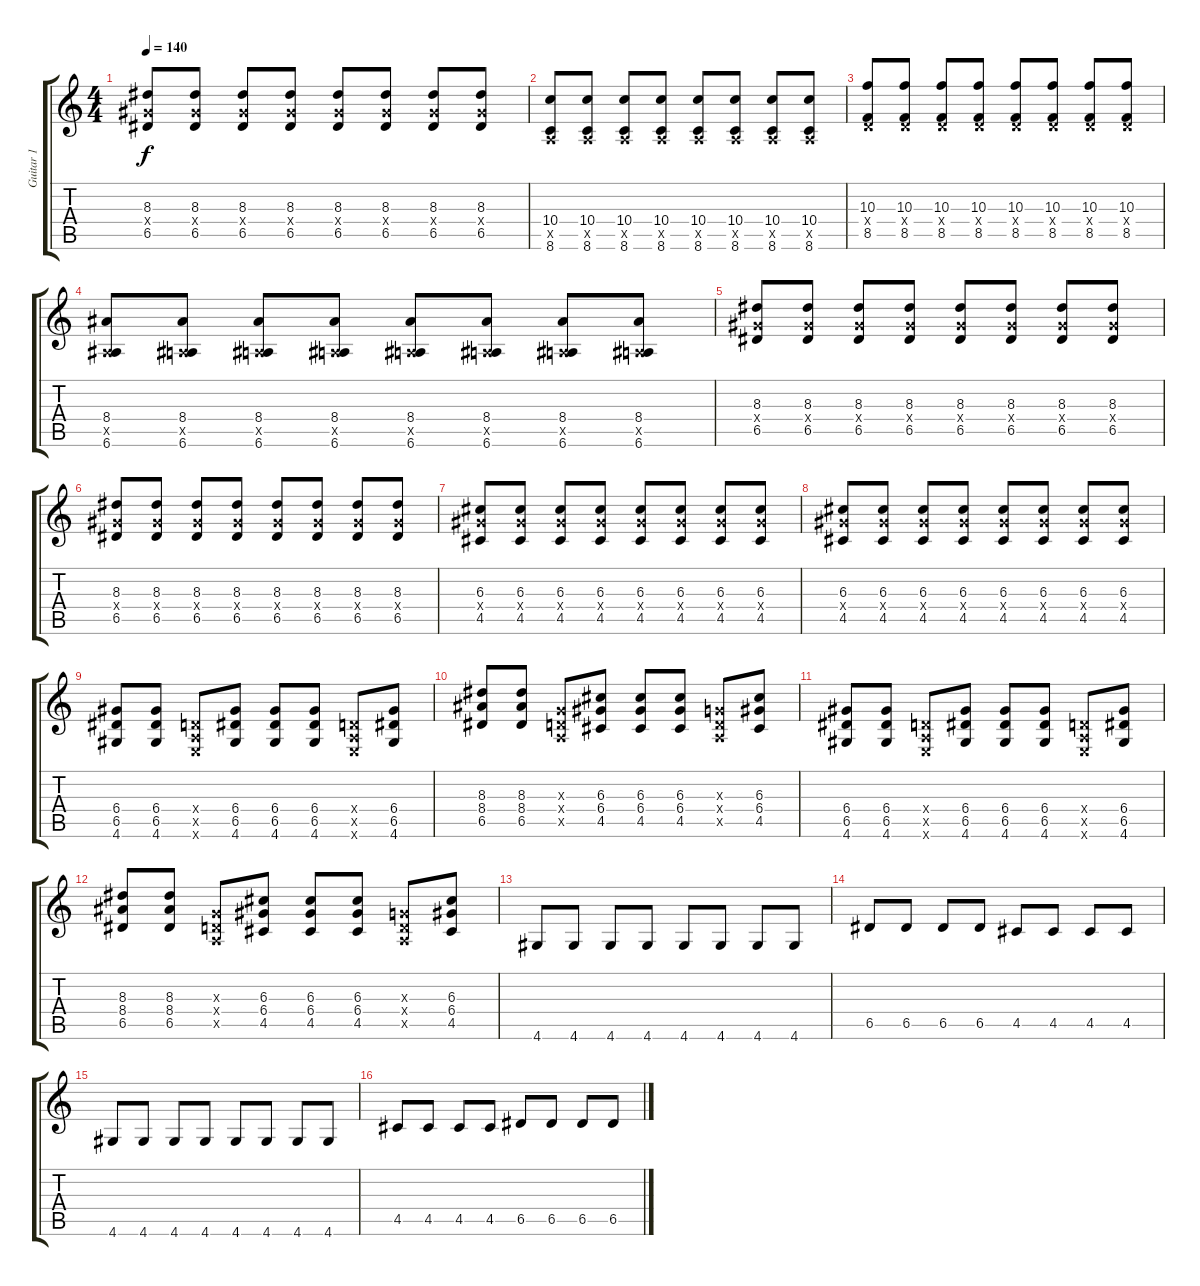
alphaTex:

\track ("Guitar 1" "Guitar 1") {instrument acousticguitarnylon}
\staff {score tabs}
\tuning (E4 B3 G3 D3 A2 E2) {hide}
\ts (4 4)
\tempo 140
\clef g2
\ks c
(8.3 6.4{x} 6.5).8{dy f} (8.3 6.4{x} 6.5).8 (8.3 6.4{x} 6.5).8 (8.3 6.4{x} 6.5).8 (8.3 6.4{x} 6.5).8 (8.3 6.4{x} 6.5).8 (8.3 6.4{x} 6.5).8 (8.3 6.4{x} 6.5).8 |
(10.4 0.5{x} 8.6).8 (10.4 0.5{x} 8.6).8 (10.4 0.5{x} 8.6).8 (10.4 0.5{x} 8.6).8 (10.4 0.5{x} 8.6).8 (10.4 0.5{x} 8.6).8 (10.4 0.5{x} 8.6).8 (10.4 0.5{x} 8.6).8 |
(10.3 0.4{x} 8.5).8 (10.3 0.4{x} 8.5).8 (10.3 0.4{x} 8.5).8 (10.3 0.4{x} 8.5).8 (10.3 0.4{x} 8.5).8 (10.3 0.4{x} 8.5).8 (10.3 0.4{x} 8.5).8 (10.3 0.4{x} 8.5).8 |
(8.4 0.5{x} 6.6).8 (8.4 0.5{x} 6.6).8 (8.4 0.5{x} 6.6).8 (8.4 0.5{x} 6.6).8 (8.4 0.5{x} 6.6).8 (8.4 0.5{x} 6.6).8 (8.4 0.5{x} 6.6).8 (8.4 0.5{x} 6.6).8 |
(8.3 6.4{x} 6.5).8 (8.3 6.4{x} 6.5).8 (8.3 6.4{x} 6.5).8 (8.3 6.4{x} 6.5).8 (8.3 6.4{x} 6.5).8 (8.3 6.4{x} 6.5).8 (8.3 6.4{x} 6.5).8 (8.3 6.4{x} 6.5).8 |
(8.3 6.4{x} 6.5).8 (8.3 6.4{x} 6.5).8 (8.3 6.4{x} 6.5).8 (8.3 6.4{x} 6.5).8 (8.3 6.4{x} 6.5).8 (8.3 6.4{x} 6.5).8 (8.3 6.4{x} 6.5).8 (8.3 6.4{x} 6.5).8 |
(6.3 6.4{x} 4.5).8 (6.3 6.4{x} 4.5).8 (6.3 6.4{x} 4.5).8 (6.3 6.4{x} 4.5).8 (6.3 6.4{x} 4.5).8 (6.3 6.4{x} 4.5).8 (6.3 6.4{x} 4.5).8 (6.3 6.4{x} 4.5).8 |
(6.3 6.4{x} 4.5).8 (6.3 6.4{x} 4.5).8 (6.3 6.4{x} 4.5).8 (6.3 6.4{x} 4.5).8 (6.3 6.4{x} 4.5).8 (6.3 6.4{x} 4.5).8 (6.3 6.4{x} 4.5).8 (6.3 6.4{x} 4.5).8 |
(6.4 6.5 4.6).8{instrument acousticguitarnylon} (6.4 6.5 4.6).8 (0.4{x} 0.5{x} 0.6{x}).8 (6.4 6.5 4.6).8 (6.4 6.5 4.6).8 (6.4 6.5 4.6).8 (0.4{x} 0.5{x} 0.6{x}).8 (6.4 6.5 4.6).8 |
(8.3 8.4 6.5).8 (8.3 8.4 6.5).8 (0.3{x} 0.4{x} 0.5{x}).8 (6.3 6.4 4.5).8 (6.3 6.4 4.5).8 (6.3 6.4 4.5).8 (0.3{x} 0.4{x} 0.5{x}).8 (6.3 6.4 4.5).8 |
(6.4 6.5 4.6).8 (6.4 6.5 4.6).8 (0.4{x} 0.5{x} 0.6{x}).8 (6.4 6.5 4.6).8 (6.4 6.5 4.6).8 (6.4 6.5 4.6).8 (0.4{x} 0.5{x} 0.6{x}).8 (6.4 6.5 4.6).8 |
(8.3 8.4 6.5).8 (8.3 8.4 6.5).8 (0.3{x} 0.4{x} 0.5{x}).8 (6.3 6.4 4.5).8 (6.3 6.4 4.5).8 (6.3 6.4 4.5).8 (0.3{x} 0.4{x} 0.5{x}).8 (6.3 6.4 4.5).8 |
4.6.8 4.6.8 4.6.8 4.6.8 4.6.8 4.6.8 4.6.8 4.6.8 |
6.5.8 6.5.8 6.5.8 6.5.8 4.5.8 4.5.8 4.5.8 4.5.8 |
4.6.8 4.6.8 4.6.8 4.6.8 4.6.8 4.6.8 4.6.8 4.6.8 |
4.5.8 4.5.8 4.5.8 4.5.8 6.5.8 6.5.8 6.5.8 6.5.8
